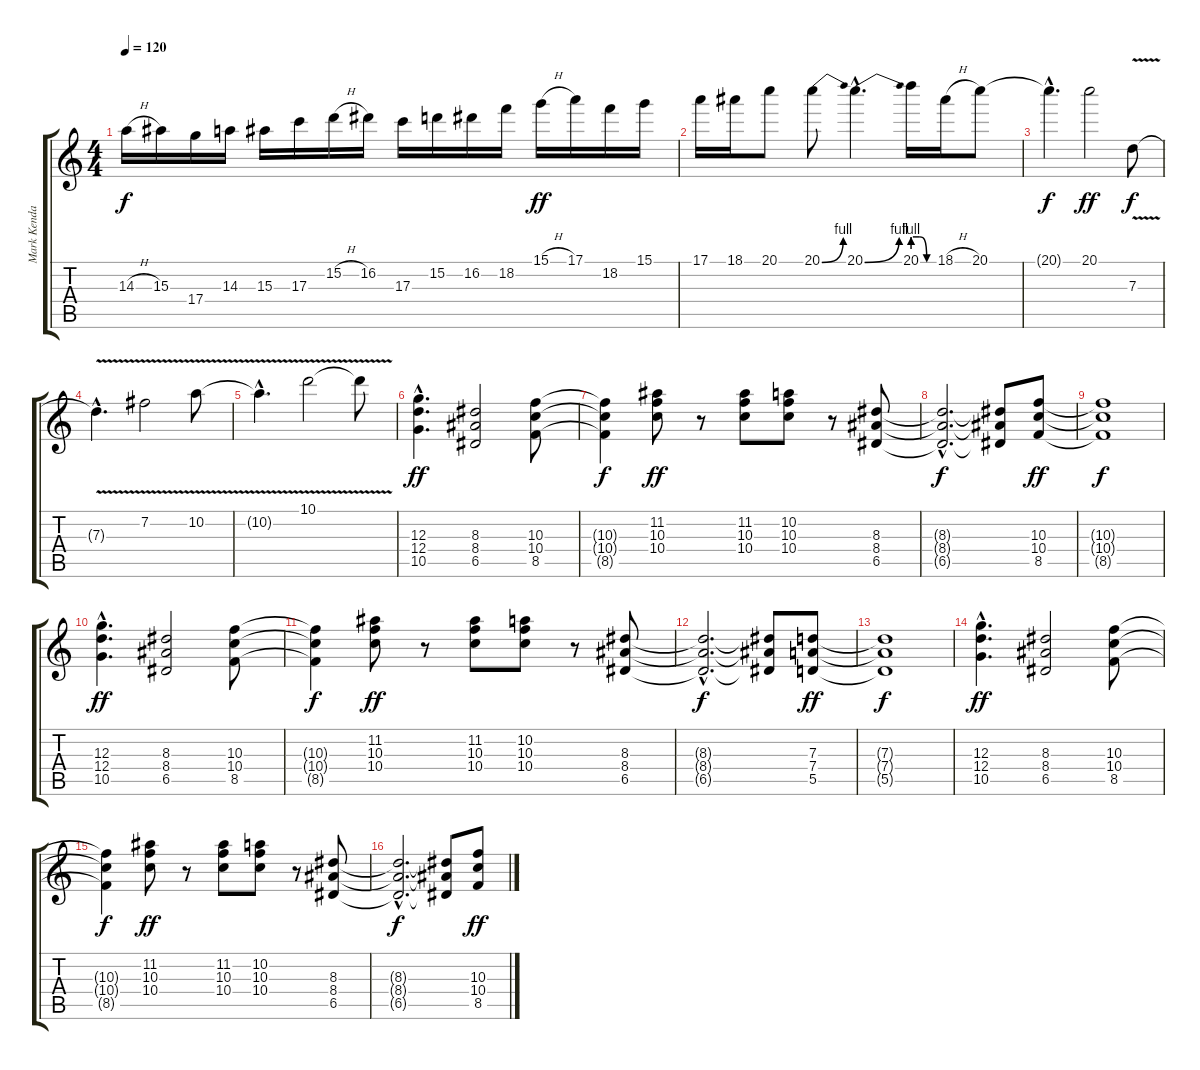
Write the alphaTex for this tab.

\track ("Mark Kendall" "Mark Kenda") {instrument distortionguitar}
\staff {score tabs}
\tuning (E4 B3 G3 D3 A2 E2) {hide}
\ts (4 4)
\tempo 120
\clef g2
\ks c
14.3{h}.16{dy f} 15.3.16 17.4.16 14.3.16 15.3.16 17.3.16 15.2{h}.16 16.2.16 17.3.16 15.2.16 16.2.16 18.2.16 15.1{h}.16{dy ff} 17.1.16 18.2.16 15.1.16 |
17.1.16 18.1.16 20.1.8 20.1{be (bend 0 0 60 4)}.8 20.1{be (bend 0 0 60 4) hac}.4{d} 20.1{be (custom 0 4 20 4 40 0 60 0)}.16 18.1{h}.16 20.1.8 |
20.1{hac t}.4{d dy f} 20.1.2{dy ff} 7.3{v}.8{dy f} |
7.3{hac t}.4{d} 7.2{v}.2 10.2{v}.8 |
10.2{hac t}.4{d} 10.1{v}.2 10.1{t}.8 |
(12.3{hac} 12.4{hac} 10.5{hac}).4{d dy ff} (8.3 8.4 6.5).2 (10.3 10.4 8.5).8 |
(10.3{t} 10.4{t} 8.5{t}).4{dy f} (11.2 10.3 10.4).8{dy ff} r.8 (11.2 10.3 10.4).8 (10.2 10.3 10.4).8 r.8 (8.3 8.4 6.5).8 |
(8.3{hac t} 8.4{hac t} 6.5{hac t}).2{d dy f} (8.3{t} 8.4{t} 6.5{t}).8 (10.3 10.4 8.5).8{dy ff} |
(10.3{t} 10.4{t} 8.5{t}).1{dy f} |
(12.3{hac} 12.4{hac} 10.5{hac}).4{d dy ff} (8.3 8.4 6.5).2 (10.3 10.4 8.5).8 |
(10.3{t} 10.4{t} 8.5{t}).4{dy f} (11.2 10.3 10.4).8{dy ff} r.8 (11.2 10.3 10.4).8 (10.2 10.3 10.4).8 r.8 (8.3 8.4 6.5).8 |
(8.3{hac t} 8.4{hac t} 6.5{hac t}).2{d dy f} (8.3{t} 8.4{t} 6.5{t}).8 (7.3 7.4 5.5).8{dy ff} |
(7.3{t} 7.4{t} 5.5{t}).1{dy f} |
(12.3{hac} 12.4{hac} 10.5{hac}).4{d dy ff} (8.3 8.4 6.5).2 (10.3 10.4 8.5).8 |
(10.3{t} 10.4{t} 8.5{t}).4{dy f} (11.2 10.3 10.4).8{dy ff} r.8 (11.2 10.3 10.4).8 (10.2 10.3 10.4).8 r.8 (8.3 8.4 6.5).8 |
(8.3{hac t} 8.4{hac t} 6.5{hac t}).2{d dy f} (8.3{t} 8.4{t} 6.5{t}).8 (10.3 10.4 8.5).8{dy ff}
